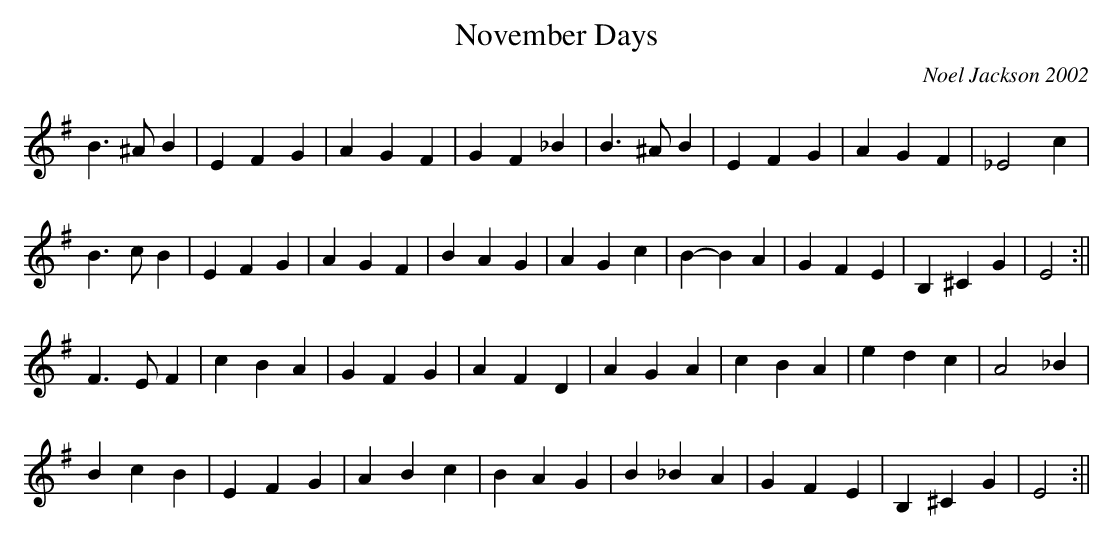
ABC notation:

X:1
T: November Days
L: 1/4
C: Noel Jackson 2002
K: G
B3/2 ^A/ B | E F G | A G F | G F _B | B3/2 ^A/ B | E F G | A G F | _E2 c |
B3/2 c/ B | E F G | A G F | B A G | A G c | B -B A | G F E | B, ^C G | E2 :||
F3/2 E/ F | c B A | G F G | A F D | A G A | c B A | e d c | A2 _B |
B c B | E F G | A B c | B A G | B _B A | G F E | B, ^C G| E2 :||
